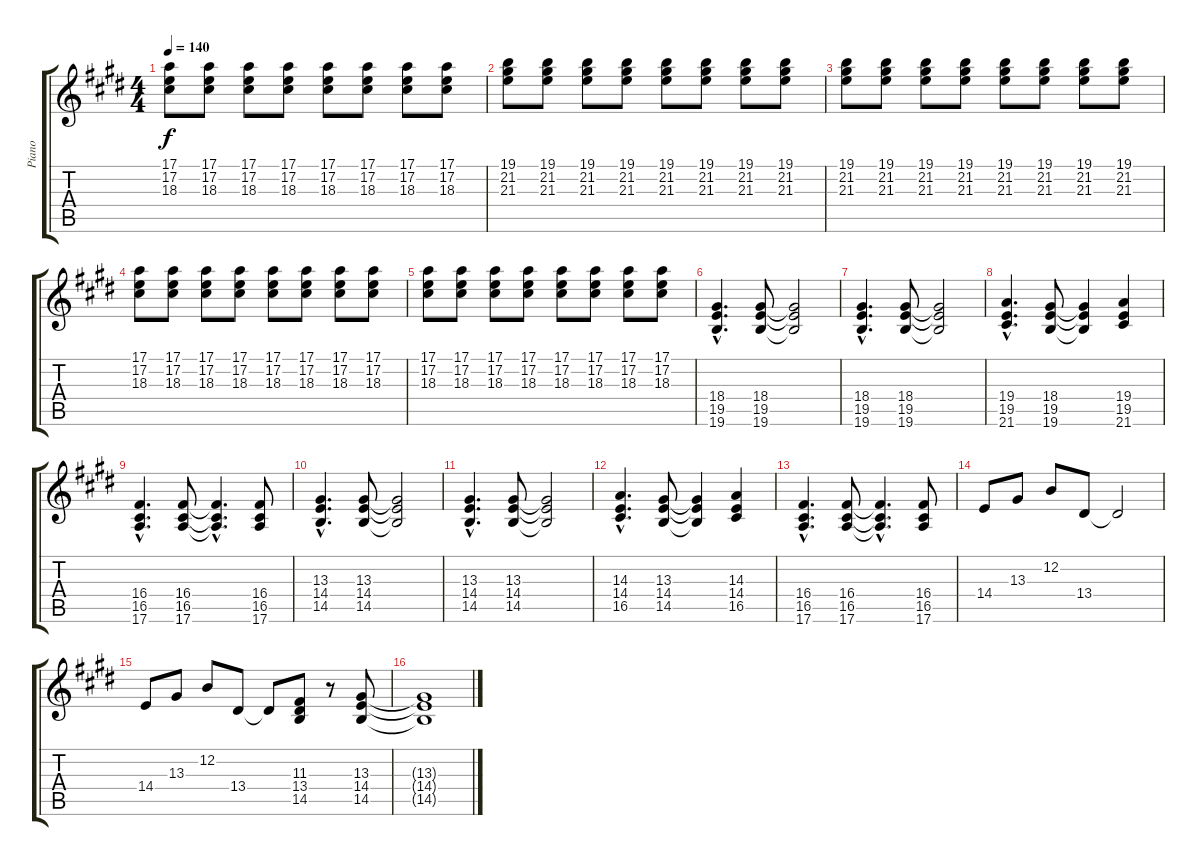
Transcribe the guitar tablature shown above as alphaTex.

\track ("Piano" "Piano") {instrument brightacousticpiano}
\staff {score tabs}
\tuning (E4 B3 G3 D3 A2 E2) {hide}
\ts (4 4)
\tempo 140
\clef g2
\ks e
(17.1 17.2 18.3).8{dy f} (17.1 17.2 18.3).8 (17.1 17.2 18.3).8 (17.1 17.2 18.3).8 (17.1 17.2 18.3).8 (17.1 17.2 18.3).8 (17.1 17.2 18.3).8 (17.1 17.2 18.3).8 |
(19.1 21.2 21.3).8 (19.1 21.2 21.3).8 (19.1 21.2 21.3).8 (19.1 21.2 21.3).8 (19.1 21.2 21.3).8 (19.1 21.2 21.3).8 (19.1 21.2 21.3).8 (19.1 21.2 21.3).8 |
(19.1 21.2 21.3).8 (19.1 21.2 21.3).8 (19.1 21.2 21.3).8 (19.1 21.2 21.3).8 (19.1 21.2 21.3).8 (19.1 21.2 21.3).8 (19.1 21.2 21.3).8 (19.1 21.2 21.3).8 |
(17.1 17.2 18.3).8 (17.1 17.2 18.3).8 (17.1 17.2 18.3).8 (17.1 17.2 18.3).8 (17.1 17.2 18.3).8 (17.1 17.2 18.3).8 (17.1 17.2 18.3).8 (17.1 17.2 18.3).8 |
(17.1 17.2 18.3).8 (17.1 17.2 18.3).8 (17.1 17.2 18.3).8 (17.1 17.2 18.3).8 (17.1 17.2 18.3).8 (17.1 17.2 18.3).8 (17.1 17.2 18.3).8 (17.1 17.2 18.3).8 |
(18.4{hac} 19.5{hac} 19.6{hac}).4{d} (18.4 19.5 19.6).8 (18.4{t} 19.5{t} 19.6{t}).2 |
(18.4{hac} 19.5{hac} 19.6{hac}).4{d} (18.4 19.5 19.6).8 (18.4{t} 19.5{t} 19.6{t}).2 |
(19.4{hac} 19.5{hac} 21.6{hac}).4{d} (18.4 19.5 19.6).8 (18.4{t} 19.5{t} 19.6{t}).4 (19.4 19.5 21.6).4 |
(16.4{hac} 16.5{hac} 17.6{hac}).4{d} (16.4 16.5 17.6).8 (16.4{hac t} 16.5{hac t} 17.6{hac t}).4{d} (16.4 16.5 17.6).8 |
(13.3{hac} 14.4{hac} 14.5{hac}).4{d} (13.3 14.4 14.5).8 (13.3{t} 14.4{t} 14.5{t}).2 |
(13.3{hac} 14.4{hac} 14.5{hac}).4{d} (13.3 14.4 14.5).8 (13.3{t} 14.4{t} 14.5{t}).2 |
(14.3{hac} 14.4{hac} 16.5{hac}).4{d} (13.3 14.4 14.5).8 (13.3{t} 14.4{t} 14.5{t}).4 (14.3 14.4 16.5).4 |
(16.4{hac} 16.5{hac} 17.6{hac}).4{d} (16.4 16.5 17.6).8 (16.4{hac t} 16.5{hac t} 17.6{hac t}).4{d} (16.4 16.5 17.6).8 |
14.4.8 13.3.8 12.2.8 13.4.8 13.4{t}.2 |
14.4.8 13.3.8 12.2.8 13.4.8 13.4{t}.8 (11.3 13.4 14.5).8 r.8 (13.3 14.4 14.5).8 |
(13.3{t} 14.4{t} 14.5{t}).1
